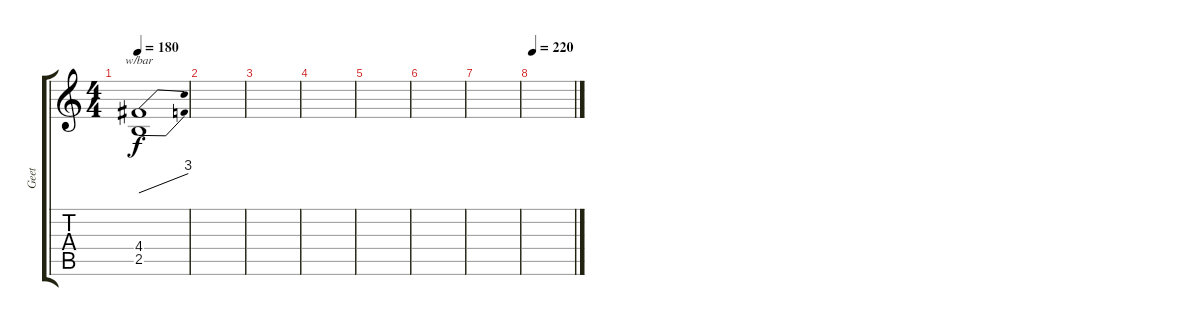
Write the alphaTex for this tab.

\track ("Geet" "Geet") {instrument overdrivenguitar}
\staff {score tabs}
\tuning (E4 B3 G3 D3 A2 E2) {hide}
\ts (4 4)
\tempo 180
\clef g2
\ks c
(4.4{t} 2.5{t}).1{tbe (dive default 0 0 60 12) dy f} |
|
|
|
|
|
|
\tempo 220
